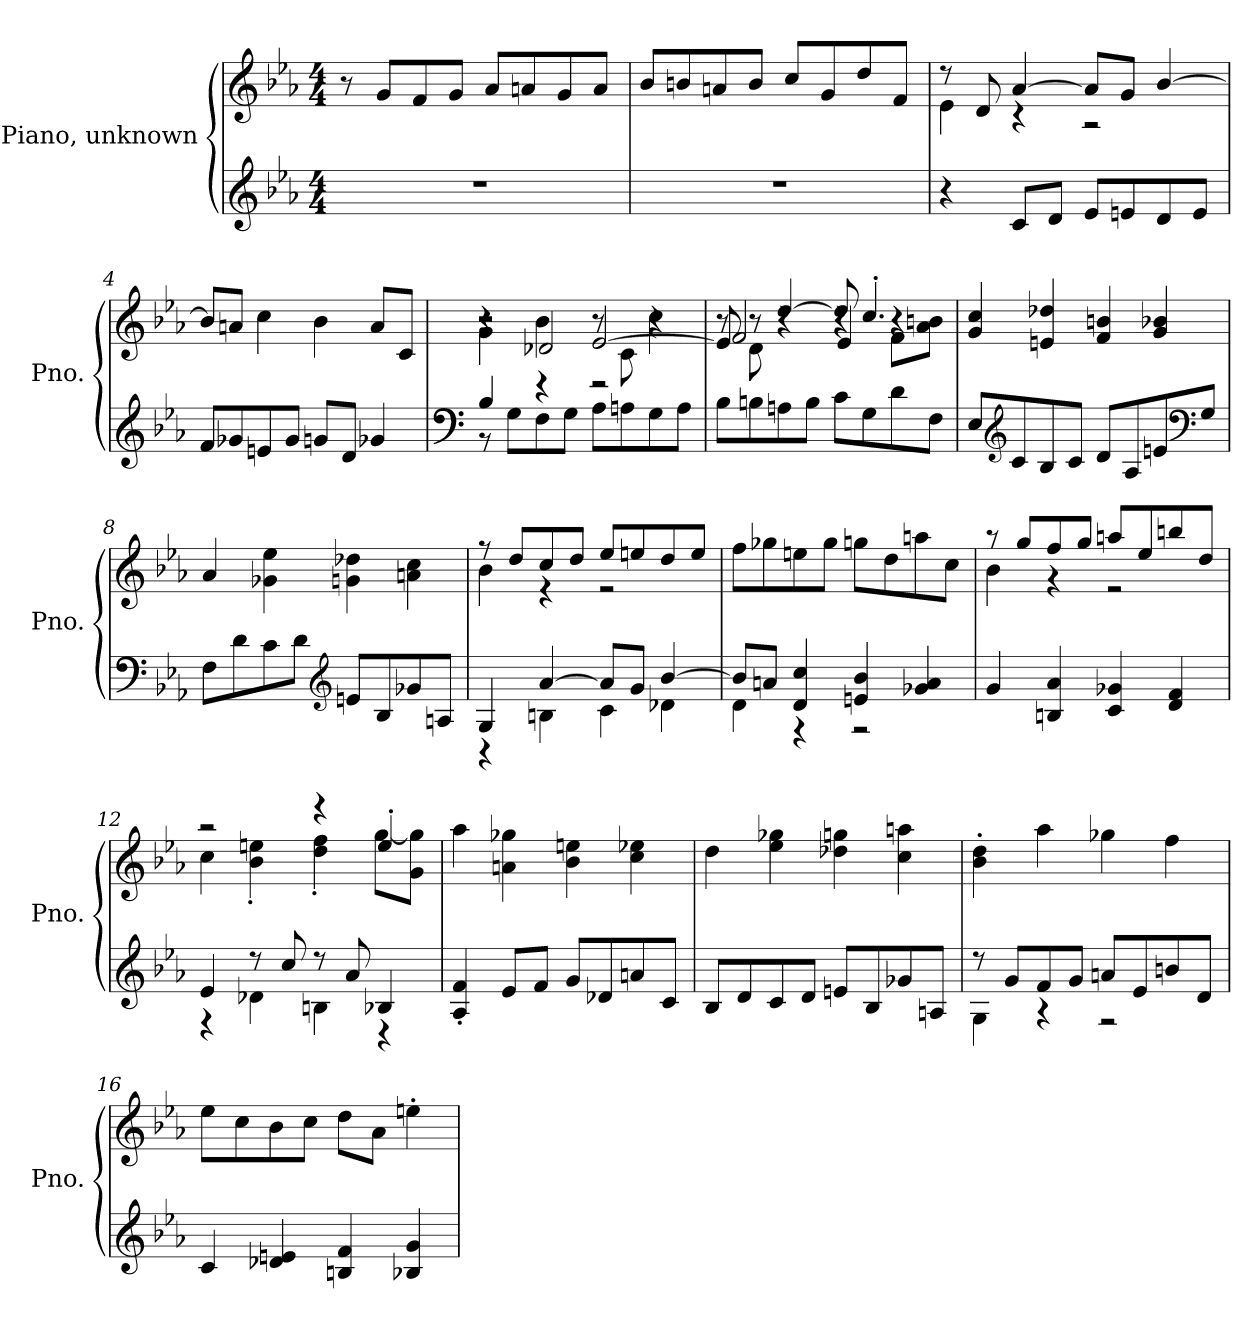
**kern	**kern
*part1	*part1
*staff2	*staff1
*I"Piano, unknown	*
*I'Pno.	*
*clefG2	*clefG2
*k[b-e-a-]	*k[b-e-a-]
*M4/4	*M4/4
*MM120	*MM120
=1	=1
1r	8r
.	8g/L
.	8f/
.	8g/J
.	8a-/L
.	8an/
.	8g/
.	8a/J
=2	=2
1r	8b-/L
.	8bn/
.	8an/
.	8b/J
.	8cc/L
.	8g/
.	8dd/
.	8f/J
=3	=3
*	*^
4r	8r	4e-\
.	8d/	.
8c/L	[4a-/	4r
8d/J	.	.
8e-/L	8a-/L]	2r
8en/	8g/J	.
8d/	[4b-/	.
8e/J	.	.
*	*v	*v
=4	=4
8f/L	8b-/L]
8g-X/	8an/J
8en/	4cc\
8g-/J	.
8gn/L	4b-\
8d/J	.
4g-X/	8a/L
.	8c/J
!!LO:LB:g=z
=5	=5
*clefF4	*
*^	*^
*	*	*	*^
4B-/	8r	2r	4g\	4r
.	8G\L	.	.	.
4r	8F\	.	4b-\	2d-X/
.	8G\J	.	.	.
2r	8A-\L	[2e-/	8r	.
.	8An\	.	8c\	.
.	8G\	.	4cc\	4r
.	8A\J	.	.	.
*v	*v	*	*	*
=6	=6	=6	=6
8B-\L	8e-/]	8r	2f/
8Bn\	8r	8d\	.
8An\	[4dd/	4r	.
8B\J	.	.	.
8c\L	8dd/]	4r	4e-/
8G\	4.cc'/	.	.
8d\	.	8f\L	4r
8F\J	.	8a-\ 8bn\J	.
*	*v	*v	*v
=7	=7
8E-/L	4g/ 4cc/
*clefG2	*
8c/	.
8B-/	4en/ 4dd-X/
8c/J	.
8d/L	4f/ 4bn/
8A-/	.
8en/	4g/ 4b-X/
*clefF4	*
8G/J	.
!!LO:LB:g=z
=8	=8
8F\L	4a-/
8d\	.
8c\	4g-X\ 4ee-\
8d\J	.
*clefG2	*
8en/L	4gn\ 4dd-X\
8B-/	.
8g-X/	4an\ 4cc\
8An/J	.
=9	=9
*^	*^
4G/	4r	8r	4b-\
.	.	8dd/L	.
[4a-/	4Bn\	8cc/	4r
.	.	8dd/J	.
8a-/L]	4c\	8ee-/L	2r
8g/J	.	8een/	.
[4b-/	4d-X\	8dd/	.
.	.	8ee/J	.
*	*	*v	*v
=10	=10	=10
8b-/L]	4d\	8ff\L
8an/J	.	8gg-X\
4d/ 4cc/	4r	8een\
.	.	8gg-\J
4en/ 4b-/	2r	8ggn\L
.	.	8dd\
4g-X/ 4a/	.	8aan\
.	.	8cc\J
*v	*v	*
=11	=11
*	*^
4g/	8r	4b-\
.	8gg/L	.
4Bn/ 4a-/	8ff/	4r
.	8gg/J	.
4c/ 4g-X/	8aan/L	2r
.	8ee-/	.
4d/ 4f/	8bbn/	.
.	8dd/J	.
!!LO:LB:g=z	!!
=12	=12	=12
*^	*	*
4e-/	4r	2r	4cc\
8r	4d-X\	.	4b-\' 4een\'
8cc/	.	.	.
8r	4Bn\	4r	4dd\' 4ff\'
8a-/	.	.	.
4B-X/	4r	4ee'/	[8gg\L
.	.	.	8g\ 8gg\]J
*v	*v	*	*
*	*v	*v
=13	=13
4A-/' 4f/'	4aa-\
8e-/L	4an\ 4gg-X\
8f/J	.
8g/L	4b-\ 4een\
8d-X/	.
8an/	4cc\ 4ee-X\
8c/J	.
=14	=14
8B-/L	4dd\
8d/	.
8c/	4ee-\ 4gg-X\
8d/J	.
8en/L	4dd-X\ 4ggn\
8B-/	.
8g-X/	4cc\ 4aan\
8An/J	.
=15	=15
*^	*
8r	4G\	4b-\' 4dd\'
8g/L	.	.
8f/	4r	4aa-\
8g/J	.	.
8an/L	2r	4gg-X\
8e-/	.	.
8bn/	.	4ff\
8d/J	.	.
*v	*v	*
!!LO:LB:g=z
=16	=16
4c/	8ee-\L
.	8cc\
4d-X/ 4en/	8b-\
.	8cc\J
4Bn/ 4f/	8dd\L
.	8a-\J
4B-X/ 4g/	4een'\
=	=
*-	*-
